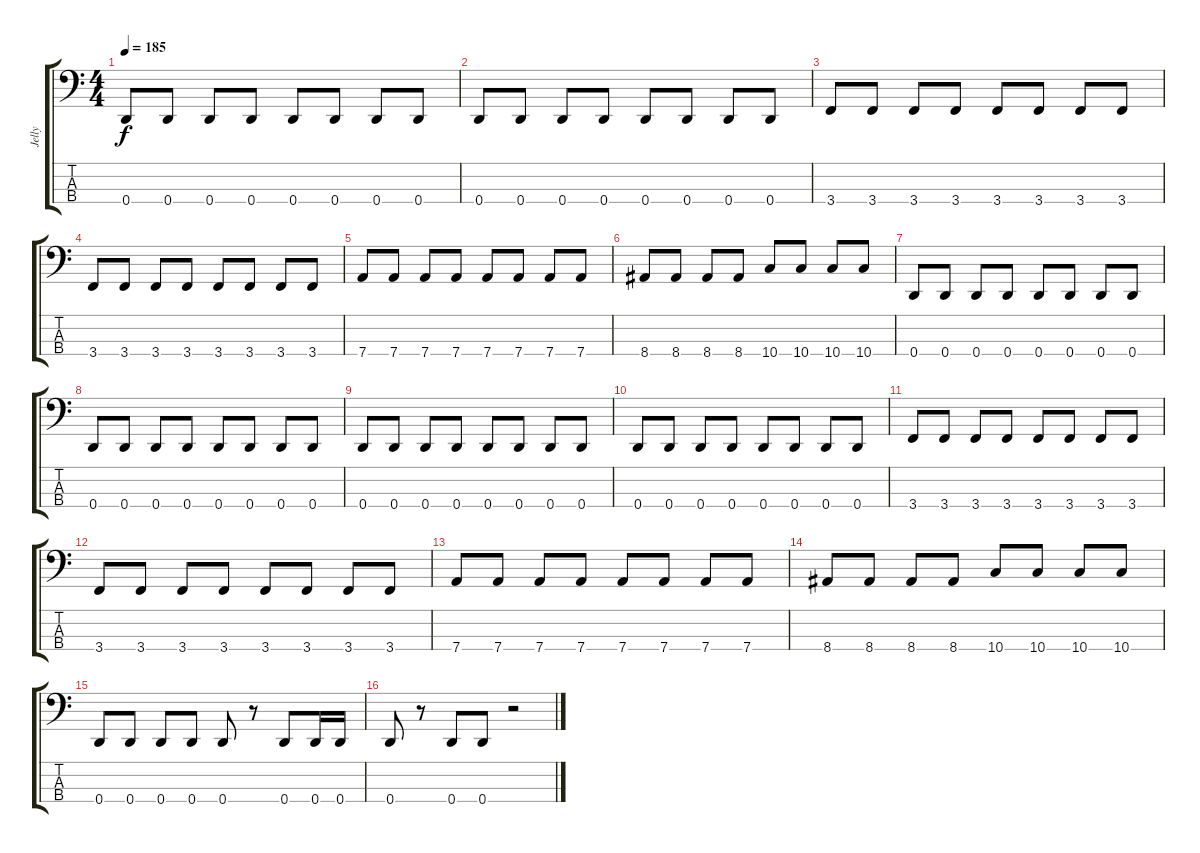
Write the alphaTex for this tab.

\track ("Jelly" "Jelly") {instrument electricbassfinger}
\staff {score tabs}
\tuning (G2 D2 A1 D1) {hide}
\ts (4 4)
\tempo 185
\clef f4
\ks c
0.4.8{dy f} 0.4.8 0.4.8 0.4.8 0.4.8 0.4.8 0.4.8 0.4.8 |
0.4.8 0.4.8 0.4.8 0.4.8 0.4.8 0.4.8 0.4.8 0.4.8 |
3.4.8 3.4.8 3.4.8 3.4.8 3.4.8 3.4.8 3.4.8 3.4.8 |
3.4.8 3.4.8 3.4.8 3.4.8 3.4.8 3.4.8 3.4.8 3.4.8 |
7.4.8 7.4.8 7.4.8 7.4.8 7.4.8 7.4.8 7.4.8 7.4.8 |
8.4.8 8.4.8 8.4.8 8.4.8 10.4.8 10.4.8 10.4.8 10.4.8 |
0.4.8 0.4.8 0.4.8 0.4.8 0.4.8 0.4.8 0.4.8 0.4.8 |
0.4.8 0.4.8 0.4.8 0.4.8 0.4.8 0.4.8 0.4.8 0.4.8 |
0.4.8 0.4.8 0.4.8 0.4.8 0.4.8 0.4.8 0.4.8 0.4.8 |
0.4.8 0.4.8 0.4.8 0.4.8 0.4.8 0.4.8 0.4.8 0.4.8 |
3.4.8 3.4.8 3.4.8 3.4.8 3.4.8 3.4.8 3.4.8 3.4.8 |
3.4.8 3.4.8 3.4.8 3.4.8 3.4.8 3.4.8 3.4.8 3.4.8 |
7.4.8 7.4.8 7.4.8 7.4.8 7.4.8 7.4.8 7.4.8 7.4.8 |
8.4.8 8.4.8 8.4.8 8.4.8 10.4.8 10.4.8 10.4.8 10.4.8 |
0.4.8 0.4.8 0.4.8 0.4.8 0.4.8 r.8 0.4.8 0.4.16 0.4.16 |
0.4.8 r.8 0.4.8 0.4.8 r.2
